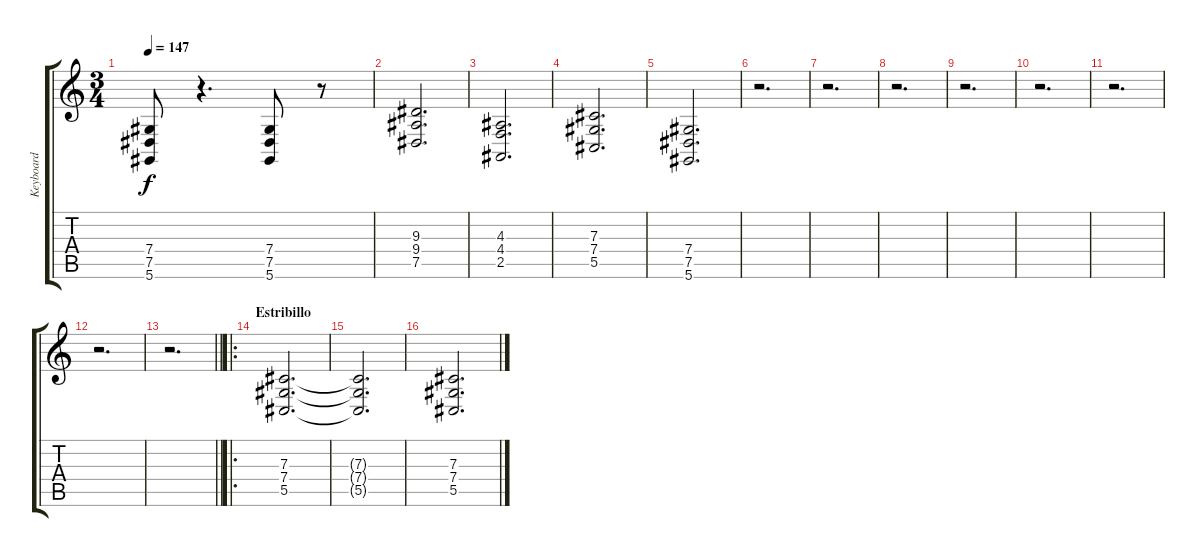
\track ("Keyboard" "Keyboard") {instrument harpsichord}
\staff {score tabs}
\tuning (Eb4 Bb3 Gb3 Db3 Ab2 Eb2) {hide}
\ts (3 4)
\tempo 147
\clef g2
\ks c
(7.4 7.5 5.6).8{dy f} r.4{d} (7.4 7.5 5.6).8 r.8 |
(9.3 9.4 7.5).2{d} |
(4.3 4.4 2.5).2{d} |
(7.3 7.4 5.5).2{d} |
(7.4 7.5 5.6).2{d} |
r.2{d} |
r.2{d} |
r.2{d} |
r.2{d} |
r.2{d} |
r.2{d} |
r.2{d} |
\barLineRight lightlight
r.2{d} |
\ro
\section ("" "Estribillo")
(7.3 7.4 5.5).2{d} |
(7.3{t} 7.4{t} 5.5{t}).2{d} |
(7.3 7.4 5.5).2{d}
